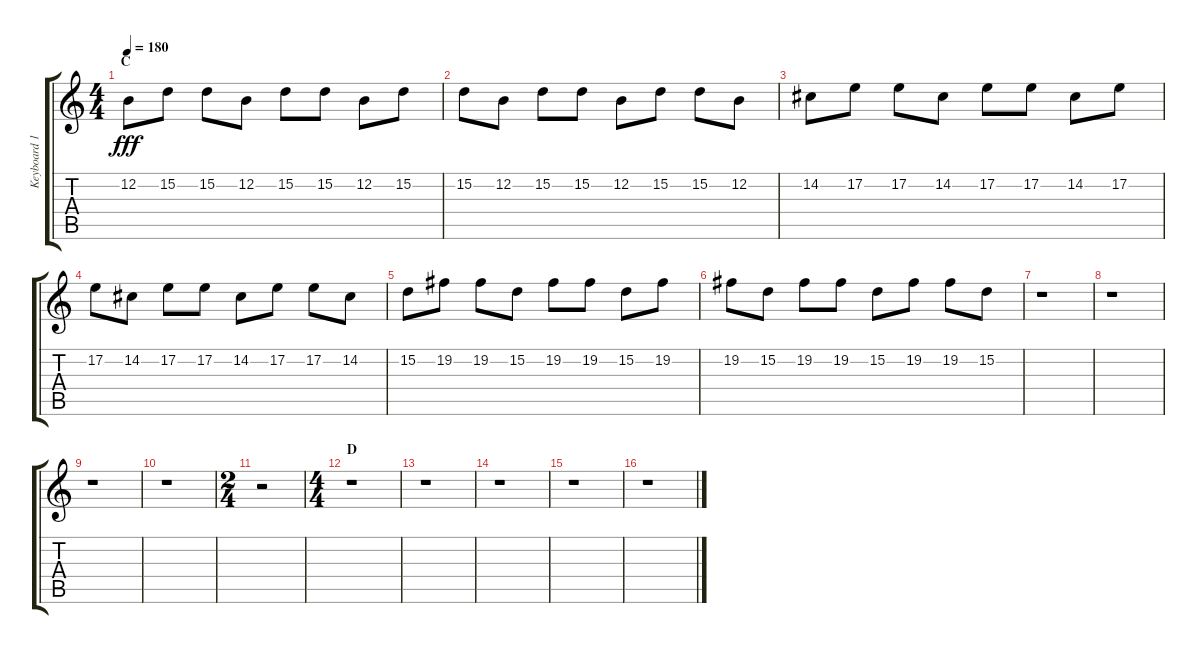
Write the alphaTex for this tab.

\track ("Keyboard 1" "Keyboard 1") {instrument piccolo}
\staff {score tabs}
\tuning (E4 B3 G3 D3 A2 E2) {hide}
\ts (4 4)
\section ("" "C")
\tempo 180
\clef g2
\ks c
12.2.8{dy fff} 15.2.8 15.2.8 12.2.8 15.2.8 15.2.8 12.2.8 15.2.8 |
15.2.8 12.2.8 15.2.8 15.2.8 12.2.8 15.2.8 15.2.8 12.2.8 |
14.2.8 17.2.8 17.2.8 14.2.8 17.2.8 17.2.8 14.2.8 17.2.8 |
17.2.8 14.2.8 17.2.8 17.2.8 14.2.8 17.2.8 17.2.8 14.2.8 |
15.2.8 19.2.8 19.2.8 15.2.8 19.2.8 19.2.8 15.2.8 19.2.8 |
19.2.8 15.2.8 19.2.8 19.2.8 15.2.8 19.2.8 19.2.8 15.2.8 |
r.1 |
r.1 |
r.1 |
r.1 |
\ts (2 4)
r.2 |
\ts (4 4)
\section ("" "D")
r.1 |
r.1 |
r.1 |
r.1 |
r.1
